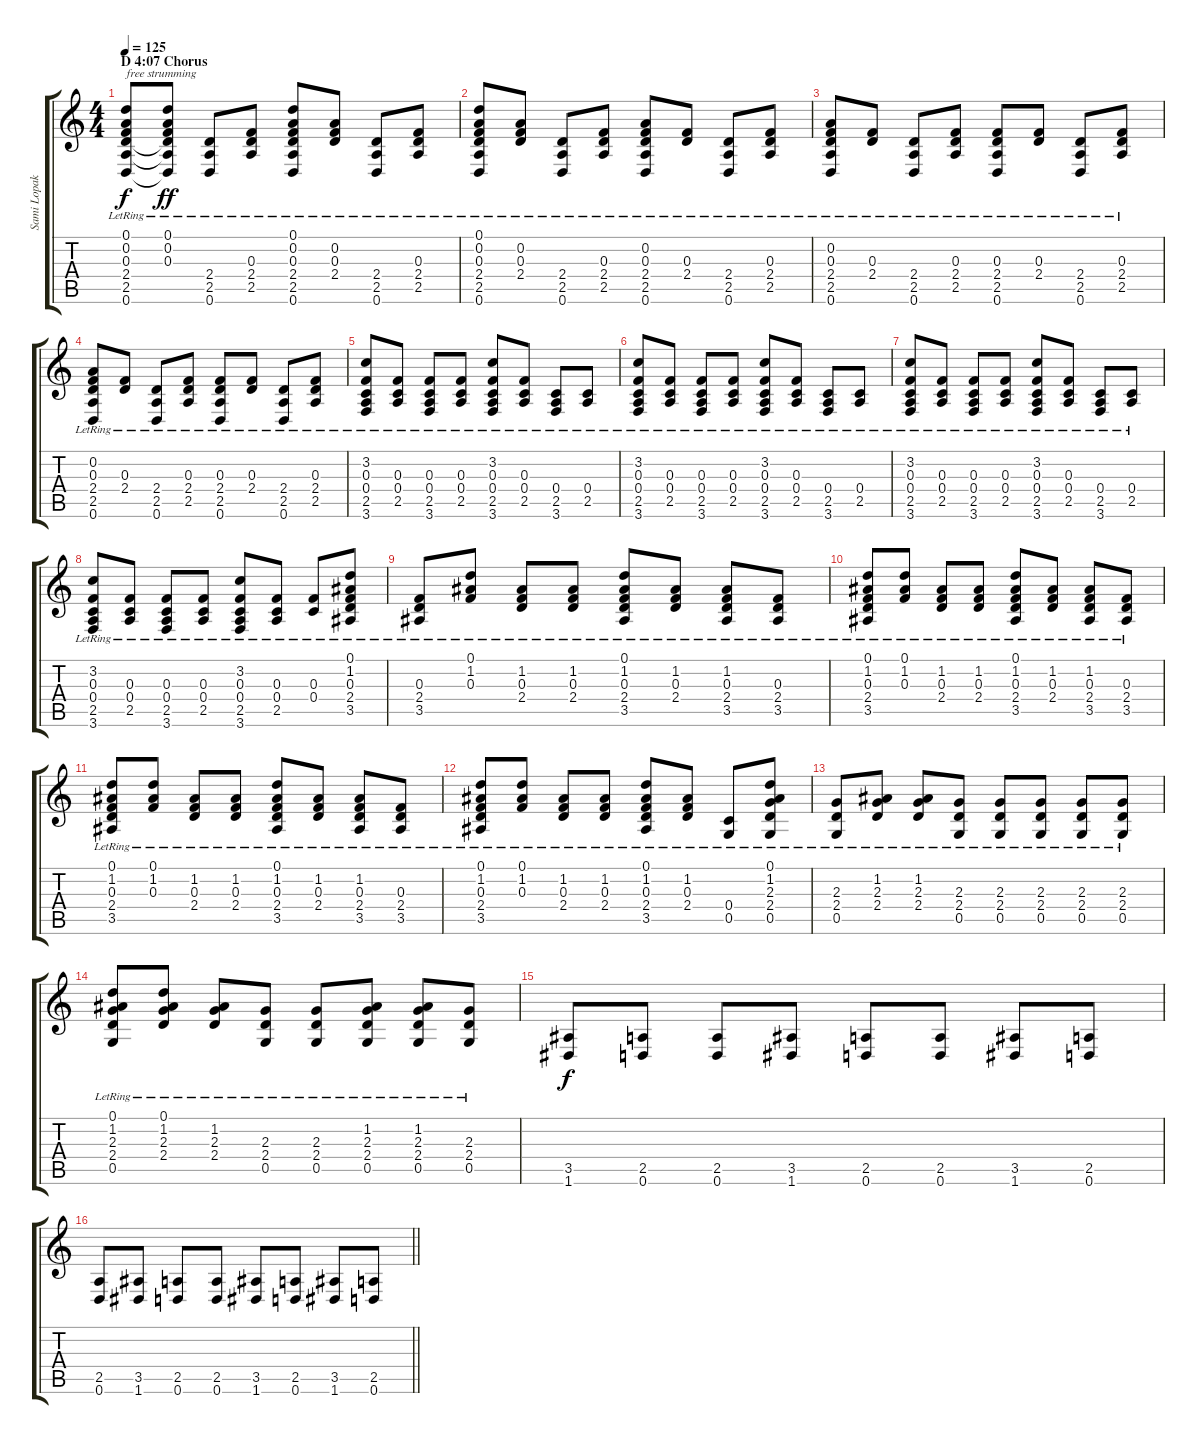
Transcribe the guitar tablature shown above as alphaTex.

\track ("Sami Lopakka (rhythm / acoustic guitar)" "Sami Lopak") {instrument distortionguitar}
\staff {score tabs}
\tuning (D4 A3 F3 C3 G2 D2) {hide}
\ts (4 4)
\section ("" "D 4:07 Chorus")
\tempo 125
\clef g2
\ks c
(0.1{lr} 0.2{lr} 0.3{lr} 2.4{lr} 2.5{lr} 0.6{lr}).8{txt "free strumming" dy f volume 10 instrument acousticguitarsteel} (0.1{lr} 0.2{lr} 0.3{lr} 2.4{t} 2.5{t} 0.6{t}).8{dy ff} (2.4{lr} 2.5{lr} 0.6{lr}).8 (0.3{lr} 2.4{lr} 2.5{lr}).8 (0.1{lr} 0.2{lr} 0.3{lr} 2.4{lr} 2.5{lr} 0.6{lr}).8 (0.2{lr} 0.3{lr} 2.4{lr}).8 (2.4{lr} 2.5{lr} 0.6{lr}).8 (0.3{lr} 2.4{lr} 2.5{lr}).8 |
(0.1{lr} 0.2{lr} 0.3{lr} 2.4{lr} 2.5{lr} 0.6{lr}).8 (0.2{lr} 0.3{lr} 2.4{lr}).8 (2.4{lr} 2.5{lr} 0.6{lr}).8 (0.3{lr} 2.4{lr} 2.5{lr}).8 (0.2 0.3{lr} 2.4{lr} 2.5{lr} 0.6{lr}).8 (0.3{lr} 2.4{lr}).8 (2.4{lr} 2.5{lr} 0.6{lr}).8 (0.3{lr} 2.4{lr} 2.5{lr}).8 |
(0.2 0.3{lr} 2.4{lr} 2.5{lr} 0.6{lr}).8 (0.3{lr} 2.4{lr}).8 (2.4{lr} 2.5{lr} 0.6{lr}).8 (0.3{lr} 2.4{lr} 2.5{lr}).8 (0.3{lr} 2.4{lr} 2.5{lr} 0.6{lr}).8 (0.3{lr} 2.4{lr}).8 (2.4{lr} 2.5{lr} 0.6{lr}).8 (0.3{lr} 2.4{lr} 2.5{lr}).8 |
(0.2 0.3{lr} 2.4{lr} 2.5{lr} 0.6{lr}).8 (0.3{lr} 2.4{lr}).8 (2.4{lr} 2.5{lr} 0.6{lr}).8 (0.3{lr} 2.4{lr} 2.5{lr}).8 (0.3{lr} 2.4{lr} 2.5{lr} 0.6{lr}).8 (0.3{lr} 2.4{lr}).8 (2.4{lr} 2.5{lr} 0.6{lr}).8 (0.3{lr} 2.4{lr} 2.5{lr}).8 |
(3.2{lr} 0.3{lr} 0.4{lr} 2.5{lr} 3.6{lr}).8 (0.3{lr} 0.4{lr} 2.5{lr}).8 (0.3 0.4{lr} 2.5{lr} 3.6{lr}).8 (0.3 0.4{lr} 2.5{lr}).8 (3.2{lr} 0.3{lr} 0.4{lr} 2.5{lr} 3.6{lr}).8 (0.3 0.4{lr} 2.5{lr}).8 (0.4{lr} 2.5{lr} 3.6{lr}).8 (0.4{lr} 2.5{lr}).8 |
(3.2{lr} 0.3{lr} 0.4{lr} 2.5{lr} 3.6{lr}).8 (0.3{lr} 0.4{lr} 2.5{lr}).8 (0.3 0.4{lr} 2.5{lr} 3.6{lr}).8 (0.3 0.4{lr} 2.5{lr}).8 (3.2{lr} 0.3{lr} 0.4{lr} 2.5{lr} 3.6{lr}).8 (0.3 0.4{lr} 2.5{lr}).8 (0.4{lr} 2.5{lr} 3.6{lr}).8 (0.4{lr} 2.5{lr}).8 |
(3.2{lr} 0.3{lr} 0.4{lr} 2.5{lr} 3.6{lr}).8 (0.3{lr} 0.4{lr} 2.5{lr}).8 (0.3 0.4{lr} 2.5{lr} 3.6{lr}).8 (0.3 0.4{lr} 2.5{lr}).8 (3.2{lr} 0.3{lr} 0.4{lr} 2.5{lr} 3.6{lr}).8 (0.3 0.4{lr} 2.5{lr}).8 (0.4{lr} 2.5{lr} 3.6{lr}).8 (0.4{lr} 2.5{lr}).8 |
(3.2{lr} 0.3{lr} 0.4{lr} 2.5{lr} 3.6{lr}).8 (0.3{lr} 0.4{lr} 2.5{lr}).8 (0.3 0.4{lr} 2.5{lr} 3.6{lr}).8 (0.3 0.4{lr} 2.5{lr}).8 (3.2{lr} 0.3{lr} 0.4{lr} 2.5{lr} 3.6{lr}).8 (0.3 0.4{lr} 2.5{lr}).8 (0.3 0.4{lr}).8 (0.1{lr} 1.2{lr} 0.3{lr} 2.4{lr} 3.5{lr}).8 |
(0.3 2.4{lr} 3.5).8 (0.1{lr} 1.2{lr} 0.3{lr}).8 (1.2{lr} 0.3{lr} 2.4{lr}).8 (1.2{lr} 0.3{lr} 2.4{lr}).8 (0.1{lr} 1.2{lr} 0.3{lr} 2.4{lr} 3.5{lr}).8 (1.2{lr} 0.3{lr} 2.4).8 (1.2 0.3{lr} 2.4{lr} 3.5).8 (0.3 2.4{lr} 3.5).8 |
(0.1{lr} 1.2{lr} 0.3{lr} 2.4{lr} 3.5{lr}).8 (0.1{lr} 1.2{lr} 0.3{lr}).8 (1.2{lr} 0.3{lr} 2.4{lr}).8 (1.2{lr} 0.3{lr} 2.4{lr}).8 (0.1{lr} 1.2{lr} 0.3{lr} 2.4{lr} 3.5{lr}).8 (1.2{lr} 0.3{lr} 2.4).8 (1.2 0.3{lr} 2.4{lr} 3.5).8 (0.3 2.4{lr} 3.5).8 |
(0.1{lr} 1.2{lr} 0.3{lr} 2.4{lr} 3.5{lr}).8 (0.1{lr} 1.2{lr} 0.3{lr}).8 (1.2{lr} 0.3{lr} 2.4{lr}).8 (1.2{lr} 0.3{lr} 2.4{lr}).8 (0.1{lr} 1.2{lr} 0.3{lr} 2.4{lr} 3.5{lr}).8 (1.2{lr} 0.3{lr} 2.4).8 (1.2 0.3{lr} 2.4{lr} 3.5).8 (0.3 2.4{lr} 3.5).8 |
(0.1{lr} 1.2{lr} 0.3{lr} 2.4{lr} 3.5{lr}).8 (0.1{lr} 1.2{lr} 0.3{lr}).8 (1.2{lr} 0.3{lr} 2.4{lr}).8 (1.2{lr} 0.3{lr} 2.4{lr}).8 (0.1{lr} 1.2{lr} 0.3{lr} 2.4{lr} 3.5{lr}).8 (1.2{lr} 0.3{lr} 2.4).8 (0.4{lr} 0.5{lr}).8 (0.1{lr} 1.2{lr} 2.3{lr} 2.4{lr} 0.5{lr}).8 |
(2.3{lr} 2.4{lr} 0.5{lr}).8 (1.2{lr} 2.3{lr} 2.4{lr}).8 (1.2{lr} 2.3{lr} 2.4{lr}).8 (2.3{lr} 2.4{lr} 0.5{lr}).8 (2.3{lr} 2.4{lr} 0.5{lr}).8 (2.3{lr} 2.4{lr} 0.5{lr}).8 (2.3{lr} 2.4{lr} 0.5{lr}).8 (2.3{lr} 2.4{lr} 0.5{lr}).8 |
(0.1{lr} 1.2{lr} 2.3{lr} 2.4{lr} 0.5{lr}).8 (0.1{lr} 1.2{lr} 2.3{lr} 2.4{lr}).8 (1.2{lr} 2.3{lr} 2.4{lr}).8 (2.3{lr} 2.4{lr} 0.5{lr}).8 (2.3{lr} 2.4{lr} 0.5{lr}).8 (1.2{lr} 2.3{lr} 2.4{lr} 0.5{lr}).8 (1.2{lr} 2.3{lr} 2.4{lr} 0.5{lr}).8 (2.3{lr} 2.4{lr} 0.5{lr}).8 |
(3.5 1.6).8{dy f volume 14 instrument distortionguitar} (2.5 0.6).8 (2.5 0.6).8 (3.5 1.6).8 (2.5 0.6).8 (2.5 0.6).8 (3.5 1.6).8 (2.5 0.6).8 |
\barLineRight lightlight
(2.5 0.6).8 (3.5 1.6).8 (2.5 0.6).8 (2.5 0.6).8 (3.5 1.6).8 (2.5 0.6).8 (3.5 1.6).8 (2.5 0.6).8
